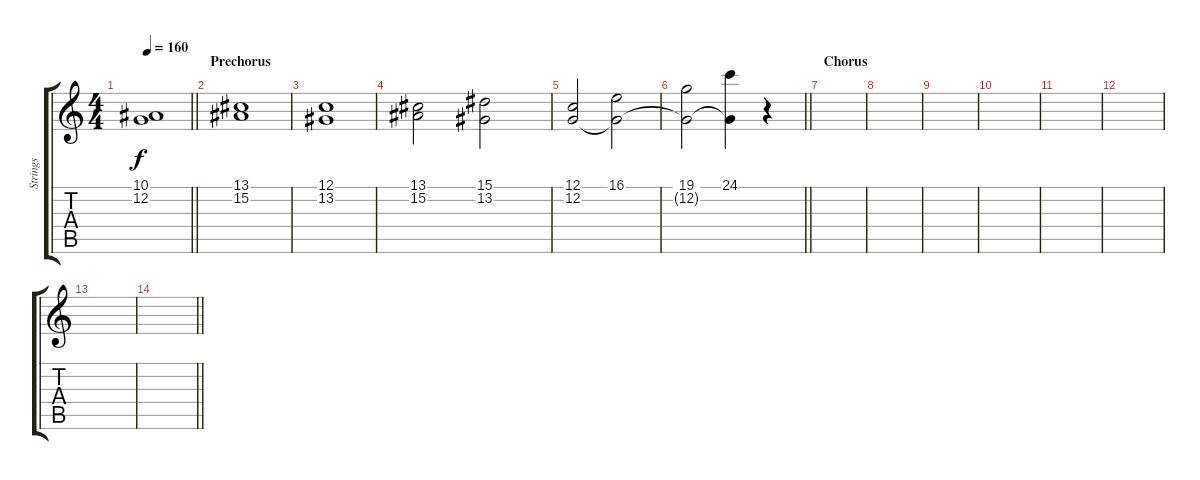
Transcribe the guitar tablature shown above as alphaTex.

\track ("Strings" "Strings") {instrument stringensemble1}
\staff {score tabs}
\tuning (C4 G3 Eb3 Bb2 F2 C2) {hide}
\ts (4 4)
\tempo 160
\clef g2
\barLineRight lightlight
\ks c
(10.1 12.2).1{dy f} |
\section ("" "Prechorus")
(13.1 15.2).1 |
(12.1 13.2).1 |
(13.1 15.2).2 (15.1 13.2).2 |
(12.1 12.2).2 (16.1 12.2{t}).2 |
\barLineRight lightlight
(19.1 12.2{t}).2 (24.1 12.2{t}).4 r.4 |
\section ("" "Chorus")
|
|
|
|
|
|
|
\barLineRight lightlight
